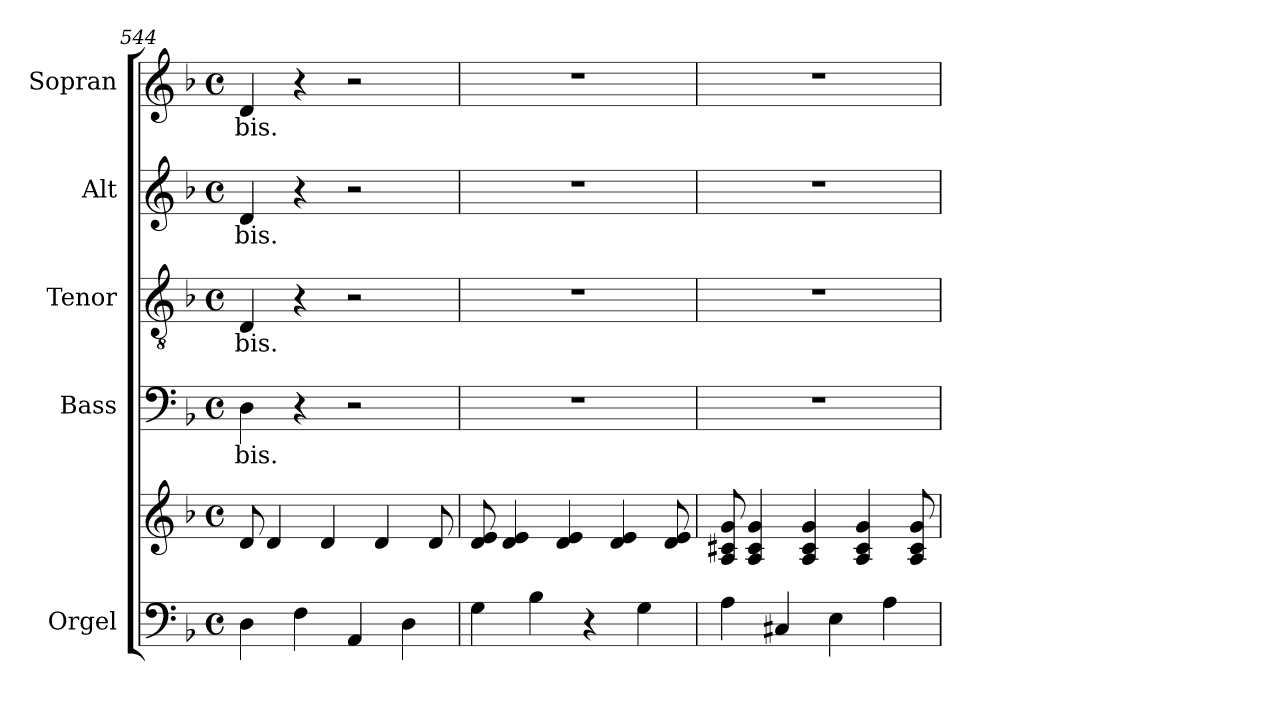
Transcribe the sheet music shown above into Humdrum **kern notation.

**kern	**kern	**kern	**text	**kern	**text	**kern	**text	**kern	**text
*part5	*part5	*part4	*part4	*part3	*part3	*part2	*part2	*part1	*part1
*staff6	*staff5	*staff4	*staff4	*staff3	*staff3	*staff2	*staff2	*staff1	*staff1
*I"Orgel	*	*I"Bass	*	*I"Tenor	*	*I"Alt	*	*I"Sopran	*
*I'Org.	*	*I'B	*	*I'T	*	*I'A	*	*I'S	*
*clefF4	*clefG2	*clefF4	*	*clefGv2	*	*clefG2	*	*clefG2	*
*k[b-]	*k[b-]	*k[b-]	*	*k[b-]	*	*k[b-]	*	*k[b-]	*
*F:	*F:	*F:	*	*F:	*	*F:	*	*F:	*
*M4/4	*M4/4	*M4/4	*	*M4/4	*	*M4/4	*	*M4/4	*
*met(c)	*met(c)	*met(c)	*	*met(c)	*	*met(c)	*	*met(c)	*
=544	=544	=544	=544	=544	=544	=544	=544	=544	=544
!	!	!	!LO:LY:b	!	!LO:LY:b	!	!LO:LY:b	!	!LO:LY:b
4D\	8d/	4D\	-bis.	4D/	-bis.	4d/	-bis.	4d/	-bis.
.	4d/	.	.	.	.	.	.	.	.
4F\	.	4r	.	4r	.	4r	.	4r	.
.	4d/	.	.	.	.	.	.	.	.
4AA/	.	2r	.	2r	.	2r	.	2r	.
.	4d/	.	.	.	.	.	.	.	.
4D\	.	.	.	.	.	.	.	.	.
.	8d/	.	.	.	.	.	.	.	.
=545	=545	=545	=545	=545	=545	=545	=545	=545	=545
4G\	8d/ 8e/	1r	.	1r	.	1r	.	1r	.
.	4d/ 4e/	.	.	.	.	.	.	.	.
4B-\	.	.	.	.	.	.	.	.	.
.	4d/ 4e/	.	.	.	.	.	.	.	.
4r	.	.	.	.	.	.	.	.	.
.	4d/ 4e/	.	.	.	.	.	.	.	.
4G\	.	.	.	.	.	.	.	.	.
.	8d/ 8e/	.	.	.	.	.	.	.	.
=546	=546	=546	=546	=546	=546	=546	=546	=546	=546
4A\	8A/ 8c#X/ 8g/	1r	.	1r	.	1r	.	1r	.
.	4A/ 4c#/ 4g/	.	.	.	.	.	.	.	.
4C#X/	.	.	.	.	.	.	.	.	.
.	4A/ 4c#/ 4g/	.	.	.	.	.	.	.	.
4E\	.	.	.	.	.	.	.	.	.
.	4A/ 4c#/ 4g/	.	.	.	.	.	.	.	.
4A\	.	.	.	.	.	.	.	.	.
.	8A/ 8c#/ 8g/	.	.	.	.	.	.	.	.
=	=	=	=	=	=	=	=	=	=
*-	*-	*-	*-	*-	*-	*-	*-	*-	*-
